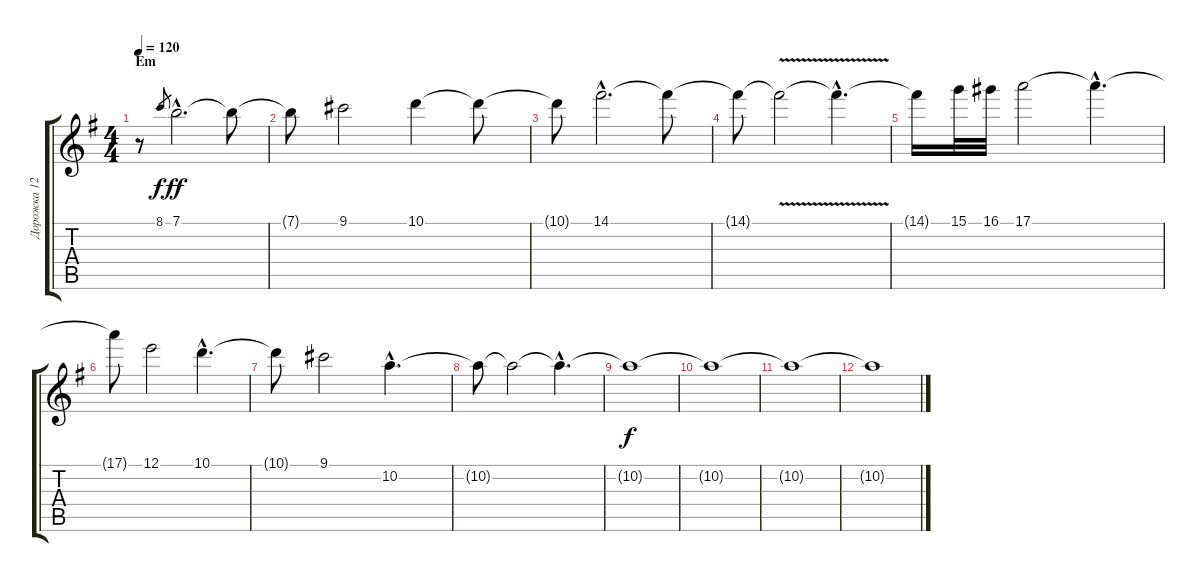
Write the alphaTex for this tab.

\track ("Дорожка 12" "Дорожка 12") {instrument contrabass}
\staff {score tabs}
\tuning (E4 B3 G3 D3 A2 E2) {hide}
\ts (4 4)
\section ("" "Em")
\tempo 120
\clef g2
\ks eminor
r.8{dy f volume 5 balance 13 instrument contrabass} 8.1.8{gr} 7.1{hac}.2{d dy ff} 7.1{t}.8 |
7.1{t}.8 9.1.2 10.1.4 10.1{t}.8 |
10.1{t}.8 14.1{hac}.2{d} 14.1{t}.8 |
14.1{t}.8 14.1{v t}.2 14.1{hac t}.4{d} |
14.1{t}.16 15.1.32 16.1.32 17.1.2 17.1{hac t}.4{d} |
17.1{t}.8 12.1.2 10.1{hac}.4{d} |
10.1{t}.8 9.1.2 10.2{hac}.4{d} |
10.2{t}.8 10.2{t}.2 10.2{hac t}.4{d} |
10.2{t}.1{dy f} |
10.2{t}.1 |
10.2{t}.1 |
10.2{t}.1
